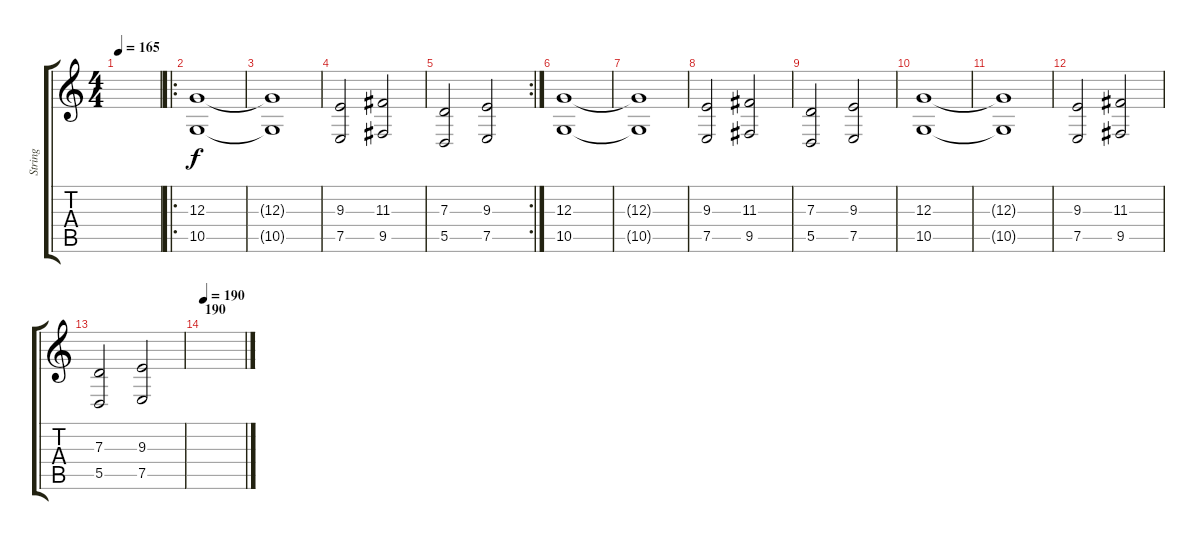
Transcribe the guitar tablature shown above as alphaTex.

\track ("String" "String") {instrument choiraahs}
\staff {score tabs}
\tuning (E4 B3 G3 D3 A2 E2) {hide}
\ts (4 4)
\tempo 165
\clef g2
\ks c
|
\ro
(12.3 10.5).1 |
(12.3{t} 10.5{t}).1 |
(9.3 7.5).2 (11.3 9.5).2 |
\rc 2
(7.3 5.5).2 (9.3 7.5).2 |
(12.3 10.5).1 |
(12.3{t} 10.5{t}).1 |
(9.3 7.5).2 (11.3 9.5).2 |
(7.3 5.5).2 (9.3 7.5).2 |
(12.3 10.5).1 |
(12.3{t} 10.5{t}).1 |
(9.3 7.5).2 (11.3 9.5).2 |
(7.3 5.5).2 (9.3 7.5).2 |
\section ("" "190")
\tempo 180
\tempo 190
